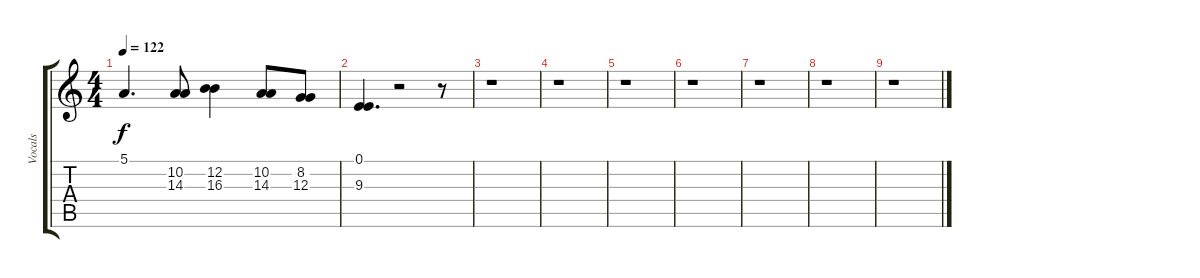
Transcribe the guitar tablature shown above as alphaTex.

\track ("Vocals" "Vocals") {instrument honkytonkpiano}
\staff {score tabs}
\tuning (E4 B3 G3 D3 A2 E2) {hide}
\ts (4 4)
\tempo 122
\clef g2
\ks c
5.1{t}.4{d dy f} (10.2 14.3).8 (12.2 16.3).4 (10.2 14.3).8 (8.2 12.3).8 |
(0.1 9.3).4{d} r.2 r.8 |
r.1 |
r.1 |
r.1 |
r.1 |
r.1 |
r.1 |
r.1
